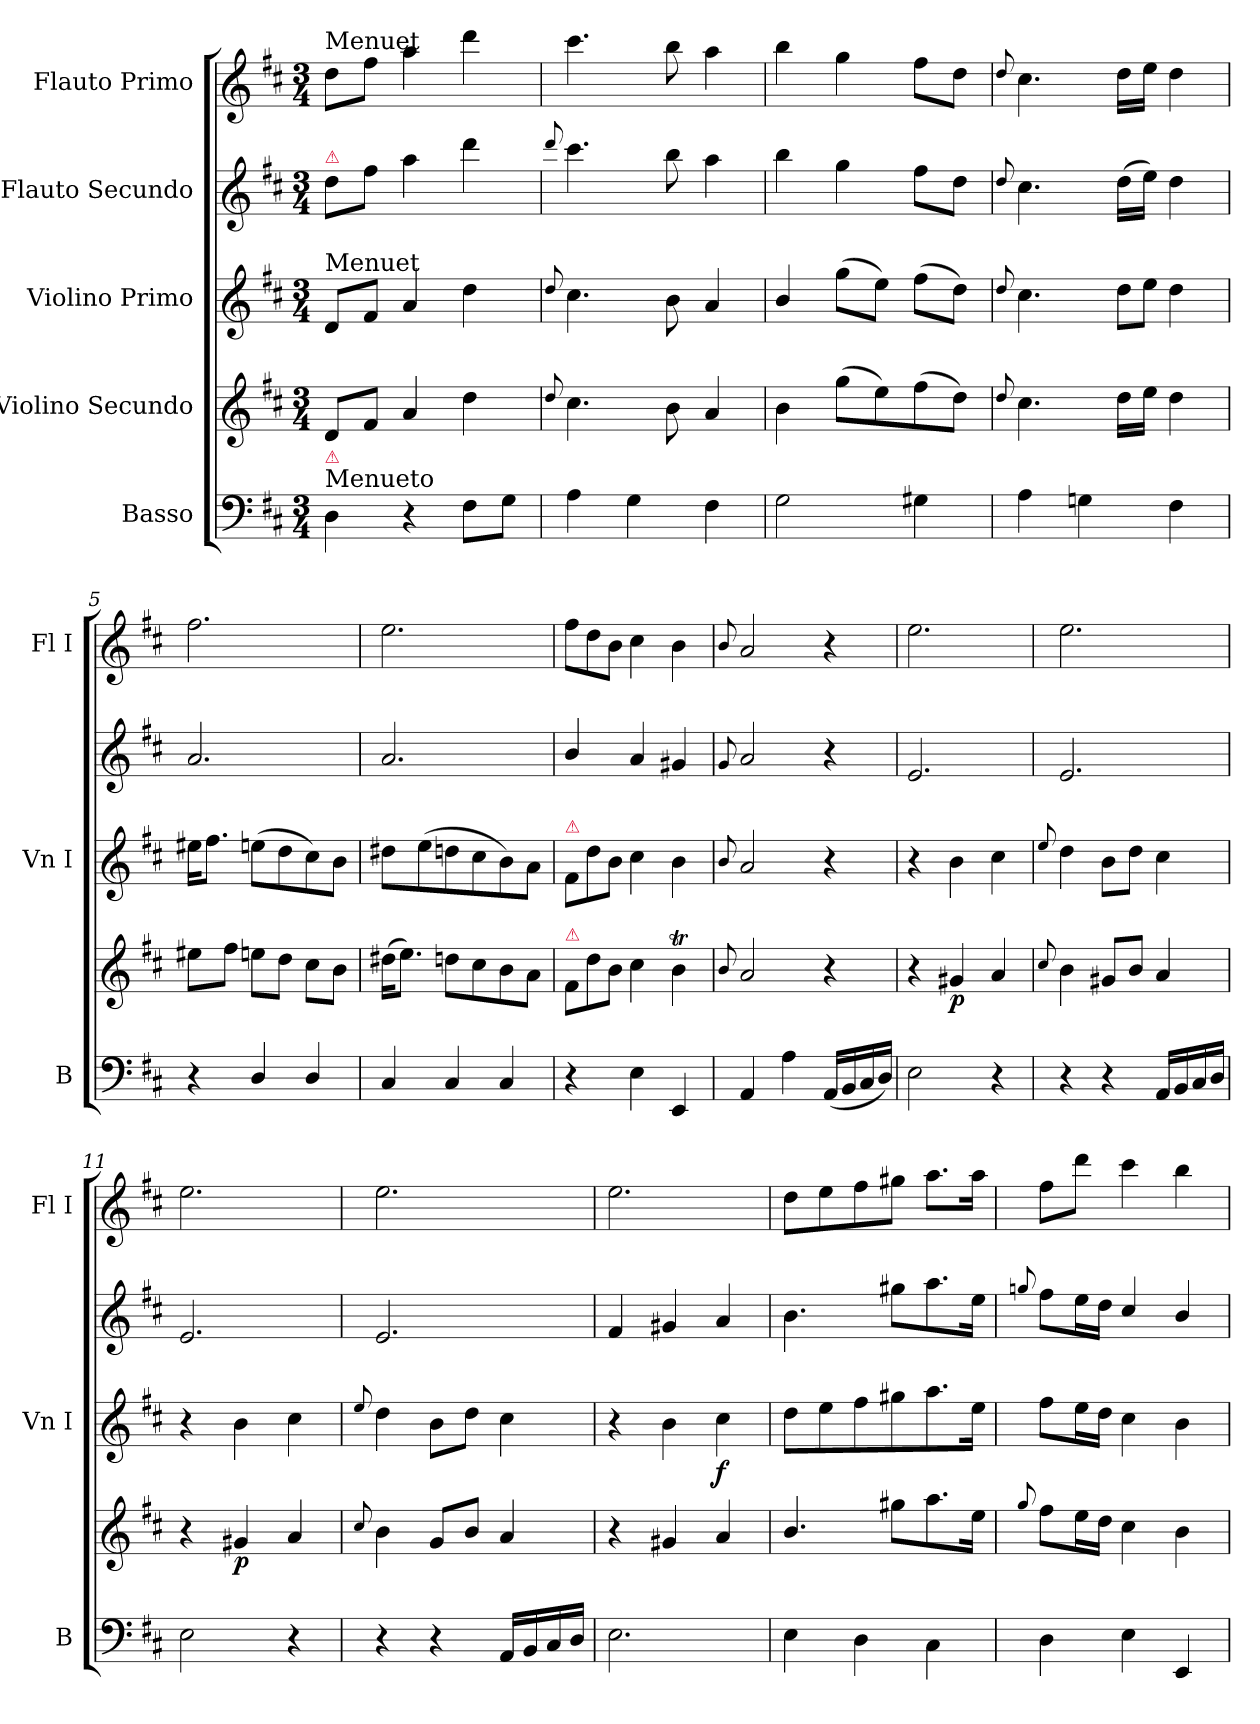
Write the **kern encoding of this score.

**kern	**kern	**dynam	**kern	**dynam	**kern	**kern
*part5	*part4	*part4	*part3	*part3	*part2	*part1
*staff5	*staff4	*staff4	*staff3	*staff3	*staff2	*staff1
*I"Basso	*I"Violino Secundo	*	*I"Violino Primo	*	*I"Flauto Secundo	*I"Flauto Primo
*I'B	*	*	*I'Vn I	*	*	*I'Fl I
*clefF4	*clefG2	*	*clefG2	*	*clefG2	*clefG2
*k[f#c#]	*k[f#c#]	*	*k[f#c#]	*	*k[f#c#]	*k[f#c#]
*D:	*D:	*	*D:	*	*D:	*D:
*M3/4	*M3/4	*	*M3/4	*	*M3/4	*M3/4
=1	=1	=1	=1	=1	=1	=1
!	!	!	!	!	!	!LO:TX:a:t=Menuet
!	!	!	!	!	!LO:TX:a:color=crimson:t=⚠	!
!	!	!	!LO:TX:a:t=Menuet	!	!	!
!LO:TX:a:t=Menueto	!	!	!	!	!	!
!LO:TX:a:color=crimson:t=⚠	!	!	!	!	!	!
4D\	8d/L	.	8d/L	f&colon;	8dd\L	8dd\L
.	8f#/J	.	8f#/J	.	8ff#\J	8ff#\J
4r	4a/	.	4a/	.	4aa\	4aa\
8F#\L	4dd\	.	4dd\	.	4ddd\	4ddd\
8G\J	.	.	.	.	.	.
=2	=2	=2	=2	=2	=2	=2
.	8qqdd/	.	8qqdd/	.	8qqddd/	.
4A\	4.cc#\	.	4.cc#\	.	4.ccc#\	4.ccc#\
4G\	.	.	.	.	.	.
.	8b\	.	8b\	.	8bb\	8bb\
4F#\	4a/	.	4a/	.	4aa\	4aa\
=3	=3	=3	=3	=3	=3	=3
2G\	4b\	.	4b/	.	4bb\	4bb\
.	(8gg\L	.	(8gg\L	.	4gg\	4gg\
.	8ee\)	.	8ee\J)	.	.	.
4G#X\	(8ff#\	.	(8ff#\L	.	8ff#\L	8ff#\L
.	8dd\J)	.	8dd\J)	.	8dd\J	8dd\J
=4	=4	=4	=4	=4	=4	=4
.	8qqdd/	.	8qqdd/	.	8qqdd/	8qqdd/
4A\	4.cc#\	.	4.cc#\	.	4.cc#\	4.cc#\
4Gn\	.	.	.	.	.	.
!	!	!	!LO:N:vis=8	!	!	!
.	16dd\LL	.	16dd\L	.	(16dd\LL	16dd\LL
!	!	!	!LO:N:vis=8	!	!	!
.	16ee\JJ	.	16ee\J	.	16ee\JJ)	16ee\JJ
4F#\	4dd\	.	4dd\	.	4dd\	4dd\
=5	=5	=5	=5	=5	=5	=5
4r	8ee#X\L	.	16ee#X\KL	.	2.a/	2.ff#\
.	.	.	8.ff#\J	.	.	.
.	8ff#\J	.	.	.	.	.
4D/	8een\L	.	(8een\L	.	.	.
.	8dd\J	.	8dd\	.	.	.
4D/	8cc#\L	.	8cc#\)	.	.	.
.	8b\J	.	8b\J	.	.	.
=6	=6	=6	=6	=6	=6	=6
4C#/	(16dd#X\KL	.	8dd#X\L	.	2.a/	2.ee\
.	8.ee\J)	.	.	.	.	.
.	.	.	(8ee\	.	.	.
4C#/	8ddn\L	.	8ddn\	.	.	.
.	8cc#\	.	8cc#\	.	.	.
4C#/	8b\	.	8b\)	.	.	.
.	8a\J	.	8a\J	.	.	.
=7	=7	=7	=7	=7	=7	=7
*	*Xtuplet	*	*Xtuplet	*	*	*Xtuplet
!	!	!	!LO:TX:a:color=crimson:t=⚠	!	!	!
!	!LO:TX:a:color=crimson:t=⚠	!	!	!	!	!
4r	12f#/L	.	12f#/L	.	4b/	12ff#\L
.	12dd\	.	12dd\	.	.	12dd\
.	12b\J	.	12b\J	.	.	12b\J
4E\	4cc#\	.	4cc#\	.	4a/	4cc#\
4EE/	4bT\	.	4b\	.	4g#X/	4b\
=8	=8	=8	=8	=8	=8	=8
.	8qqb/	.	8qqb/	.	8qqg/	8qqb/
4AA/	2a/	.	2a/	.	2a/	2a/
4A\	.	.	.	.	.	.
(16AA/LL	4r	.	4r	.	4r	4r
16BB/	.	.	.	.	.	.
16C#/	.	.	.	.	.	.
16D\JJ)	.	.	.	.	.	.
=9	=9	=9	=9	=9	=9	=9
2E\	4r	.	4r	.	2.e/	2.ee\
.	4g#X/	p	4b\	.	.	.
4r	4a/	.	4cc#\	.	.	.
=10	=10	=10	=10	=10	=10	=10
.	8qqcc#/	.	8qqee/	.	.	.
4r	4b\	.	4dd\	.	2.e/	2.ee\
4r	8g#X/L	.	8b\L	.	.	.
.	8b\J	.	8dd\J	.	.	.
16AA/LL	4a/	.	4cc#\	.	.	.
16BB/	.	.	.	.	.	.
16C#/	.	.	.	.	.	.
16D\JJ	.	.	.	.	.	.
=11	=11	=11	=11	=11	=11	=11
2E\	4r	.	4r	.	2.e/	2.ee\
.	4g#X/	p	4b\	.	.	.
4r	4a/	.	4cc#\	.	.	.
=12	=12	=12	=12	=12	=12	=12
.	8qqcc#/	.	8qqee/	.	.	.
4r	4b\	.	4dd\	.	2.e/	2.ee\
4r	8g/L	.	8b\L	.	.	.
.	8b\J	.	8dd\J	.	.	.
16AA/LL	4a/	.	4cc#\	.	.	.
16BB/	.	.	.	.	.	.
16C#/	.	.	.	.	.	.
16D\JJ	.	.	.	.	.	.
=13	=13	=13	=13	=13	=13	=13
2.E\	4r	.	4r	.	4f#/	2.ee\
.	4g#X/	.	4b\	.	4g#X/	.
.	4a/	f&colon;	4cc#\	f	4a/	.
=14	=14	=14	=14	=14	=14	=14
4E\	4.b/	.	8dd\L	.	4.b\	8dd\L
.	.	.	8ee\	.	.	8ee\
4D\	.	.	8ff#\	.	.	8ff#\
.	8gg#X\L	.	8gg#X\	.	8gg#X\L	8gg#X\J
4C#\	8.aa\	.	8.aa\	.	8.aa\	8.aa\L
.	16ee\Jk	.	16ee\Jk	.	16ee\Jk	16aa\Jk
=15	=15	=15	=15	=15	=15	=15
.	8qqgg/	.	.	.	8qqggn/	.
4D\	8ff#\L	.	8ff#\L	.	8ff#\L	8ff#\L
.	16ee\L	.	16ee\L	.	16ee\L	8ddd\J
.	16dd\JJ	.	16dd\JJ	.	16dd\JJ	.
4E\	4cc#\	.	4cc#\	.	4cc#/	4ccc#\
4EE/	4b\	.	4b\	.	4b/	4bb\
=	=	=	=	=	=	=
*-	*-	*-	*-	*-	*-	*-
